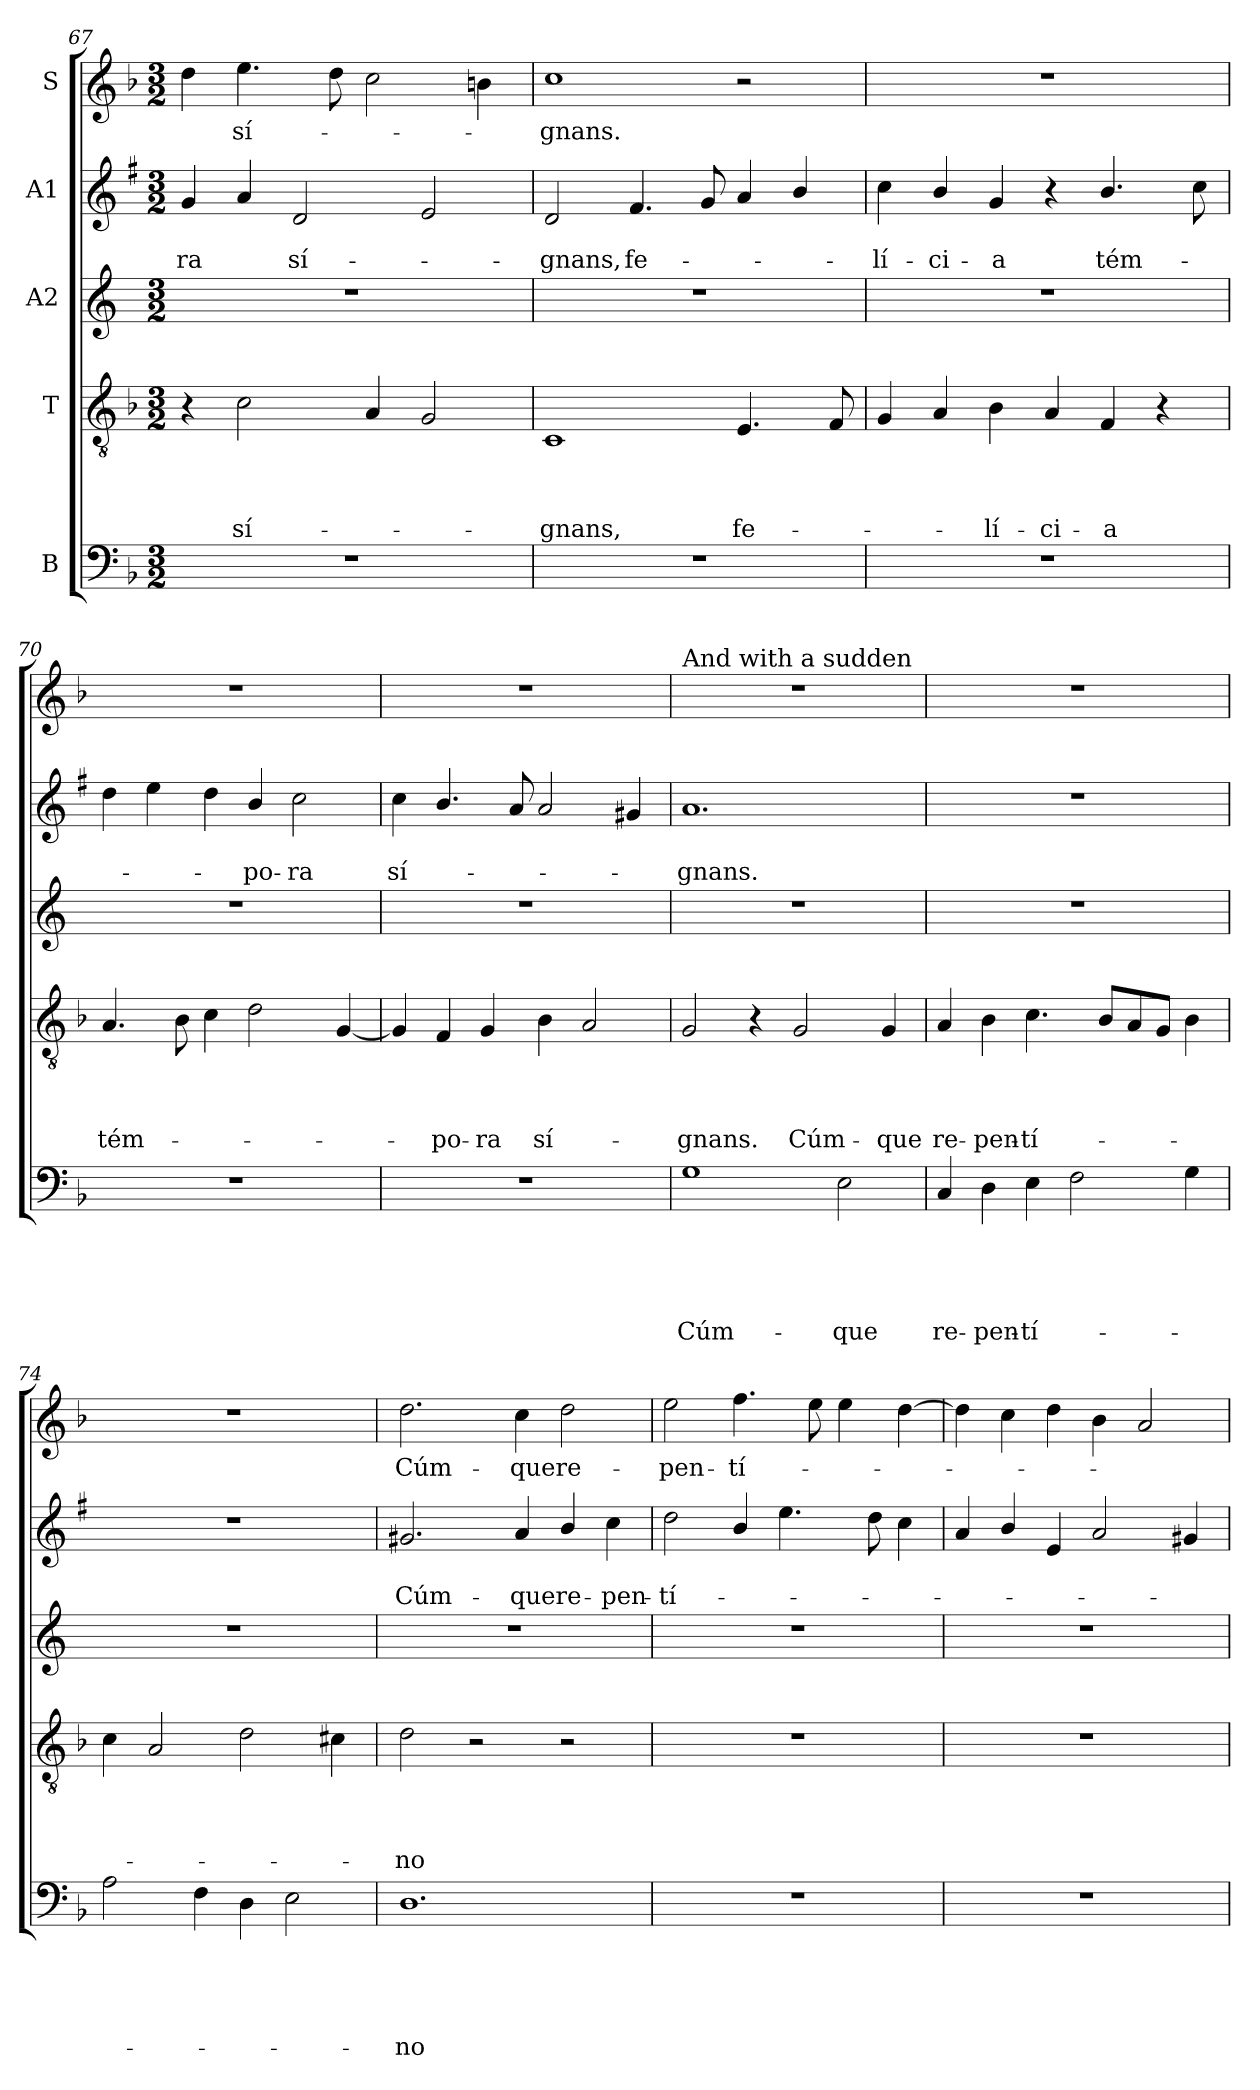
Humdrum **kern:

**kern	**text	**text	**text	**text	**text	**kern	**text	**text	**text	**text	**kern	**kern	**text	**text	**kern	**text
*part5	*part5	*part5	*part5	*part5	*part5	*part4	*part4	*part4	*part4	*part4	*part3	*part2	*part2	*part2	*part1	*part1
*staff5	*staff5	*staff5	*staff5	*staff5	*staff5	*staff4	*staff4	*staff4	*staff4	*staff4	*staff3	*staff2	*staff2	*staff2	*staff1	*staff1
*I"B	*	*	*	*	*	*I"T	*	*	*	*	*I"A2	*I"A1	*	*	*I"S	*
!!LO:LB:g=z
*clefF4	*	*	*	*	*	*clefGv2	*	*	*	*	*clefG2	*clefG2	*	*	*clefG2	*
*	*	*	*	*	*	*	*	*	*	*	*ITrd4c7	*ITrd1c2	*	*	*	*
*k[b-]	*	*	*	*	*	*k[b-]	*	*	*	*	*k[b-]	*k[b-]	*	*	*k[b-]	*
*F:	*	*	*	*	*	*F:	*	*	*	*	*F:	*F:	*	*	*F:	*
*M3/2	*	*	*	*	*	*M3/2	*	*	*	*	*M3/2	*M3/2	*	*	*M3/2	*
=67	=67	=67	=67	=67	=67	=67	=67	=67	=67	=67	=67	=67	=67	=67	=67	=67
!	!	!	!	!	!	!	!	!	!	!	!	!	!	!LO:LY:b	!	!
1.r	.	.	.	.	.	4r	.	.	.	.	1.r	4f/	.	-ra	4dd\	.
!	!	!	!	!	!	!	!	!	!	!LO:LY:b	!	!	!	!	!	!LO:LY:b
.	.	.	.	.	.	2c\	.	.	.	sí-	.	4g/	.	.	4.ee\	sí-
!	!	!	!	!	!	!	!	!	!	!	!	!	!	!LO:LY:b	!	!
.	.	.	.	.	.	.	.	.	.	.	.	2c/	.	sí-	.	.
.	.	.	.	.	.	.	.	.	.	.	.	.	.	.	8dd\	.
.	.	.	.	.	.	4A/	.	.	.	.	.	.	.	.	2cc\	.
.	.	.	.	.	.	2G/	.	.	.	.	.	2d/	.	.	.	.
.	.	.	.	.	.	.	.	.	.	.	.	.	.	.	4b\	.
=68	=68	=68	=68	=68	=68	=68	=68	=68	=68	=68	=68	=68	=68	=68	=68	=68
!	!	!	!	!	!	!	!	!	!	!LO:LY:b	!	!	!	!LO:LY:b	!	!LO:LY:b
1.r	.	.	.	.	.	1C	.	.	.	-gnans,	1.r	2c/	.	-gnans,	1cc	-gnans.
!	!	!	!	!	!	!	!	!	!	!	!	!	!	!LO:LY:b	!	!
.	.	.	.	.	.	.	.	.	.	.	.	4.e/	.	fe-	.	.
.	.	.	.	.	.	.	.	.	.	.	.	8f/	.	.	.	.
!	!	!	!	!	!	!	!	!	!	!LO:LY:b	!	!	!	!	!	!
.	.	.	.	.	.	4.E/	.	.	.	fe-	.	4g/	.	.	2r	.
.	.	.	.	.	.	.	.	.	.	.	.	4a/	.	.	.	.
.	.	.	.	.	.	8F/	.	.	.	.	.	.	.	.	.	.
=69	=69	=69	=69	=69	=69	=69	=69	=69	=69	=69	=69	=69	=69	=69	=69	=69
!	!	!	!	!	!	!	!	!	!	!	!	!	!	!LO:LY:b	!	!
1.r	.	.	.	.	.	4G/	.	.	.	.	1.r	4b-\	.	-lí-	1.r	.
!	!	!	!	!	!	!	!	!	!	!	!	!	!	!LO:LY:b	!	!
.	.	.	.	.	.	4A/	.	.	.	.	.	4a/	.	-ci-	.	.
!	!	!	!	!	!	!	!	!	!	!LO:LY:b	!	!	!	!LO:LY:b	!	!
.	.	.	.	.	.	4B-\	.	.	.	-lí-	.	4f/	.	-a	.	.
!	!	!	!	!	!	!	!	!	!	!LO:LY:b	!	!	!	!	!	!
.	.	.	.	.	.	4A/	.	.	.	-ci-	.	4r	.	.	.	.
!	!	!	!	!	!	!	!	!	!	!LO:LY:b	!	!	!	!LO:LY:b	!	!
.	.	.	.	.	.	4F/	.	.	.	-a	.	4.a/	.	tém-	.	.
.	.	.	.	.	.	4r	.	.	.	.	.	.	.	.	.	.
.	.	.	.	.	.	.	.	.	.	.	.	8b-\	.	.	.	.
=70	=70	=70	=70	=70	=70	=70	=70	=70	=70	=70	=70	=70	=70	=70	=70	=70
!	!	!	!	!	!	!	!	!	!	!LO:LY:b	!	!	!	!	!	!
1.r	.	.	.	.	.	4.A/	.	.	.	tém-	1.r	4cc\	.	.	1.r	.
.	.	.	.	.	.	.	.	.	.	.	.	4dd\	.	.	.	.
.	.	.	.	.	.	8B-\	.	.	.	.	.	.	.	.	.	.
.	.	.	.	.	.	4c\	.	.	.	.	.	4cc\	.	.	.	.
!	!	!	!	!	!	!	!	!	!	!	!	!	!	!LO:LY:b	!	!
.	.	.	.	.	.	2d\	.	.	.	.	.	4a/	.	-po-	.	.
!	!	!	!	!	!	!	!	!	!	!	!	!	!	!LO:LY:b	!	!
.	.	.	.	.	.	.	.	.	.	.	.	2b-\	.	-ra	.	.
.	.	.	.	.	.	[4G/	.	.	.	.	.	.	.	.	.	.
!!LO:PB:g=z
=71	=71	=71	=71	=71	=71	=71	=71	=71	=71	=71	=71	=71	=71	=71	=71	=71
!	!	!	!	!	!	!	!	!	!	!	!	!	!	!LO:LY:b	!	!
1.r	.	.	.	.	.	4G/]	.	.	.	.	1.r	4b-\	.	sí-	1.r	.
!	!	!	!	!	!	!	!	!	!	!LO:LY:b	!	!	!	!	!	!
.	.	.	.	.	.	4F/	.	.	.	-po-	.	4.a/	.	.	.	.
!	!	!	!	!	!	!	!	!	!	!LO:LY:b	!	!	!	!	!	!
.	.	.	.	.	.	4G/	.	.	.	-ra	.	.	.	.	.	.
.	.	.	.	.	.	.	.	.	.	.	.	8g/	.	.	.	.
!	!	!	!	!	!	!	!	!	!	!LO:LY:b	!	!	!	!	!	!
.	.	.	.	.	.	4B-\	.	.	.	sí-	.	2g/	.	.	.	.
.	.	.	.	.	.	2A/	.	.	.	.	.	.	.	.	.	.
.	.	.	.	.	.	.	.	.	.	.	.	4f#/	.	.	.	.
=72	=72	=72	=72	=72	=72	=72	=72	=72	=72	=72	=72	=72	=72	=72	=72	=72
!	!	!	!	!	!	!	!	!	!	!	!	!	!	!	!LO:TX:a:t=And with a sudden	!
!	!	!	!	!	!LO:LY:b	!	!	!	!	!LO:LY:b	!	!	!	!LO:LY:b	!	!
1G	.	.	.	.	Cúm-	2G/	.	.	.	-gnans.	1.r	1.g	.	-gnans.	1.r	.
.	.	.	.	.	.	4r	.	.	.	.	.	.	.	.	.	.
!	!	!	!	!	!	!	!	!	!	!LO:LY:b	!	!	!	!	!	!
.	.	.	.	.	.	2G/	.	.	.	Cúm-	.	.	.	.	.	.
!	!	!	!	!	!LO:LY:b	!	!	!	!	!	!	!	!	!	!	!
2E\	.	.	.	.	-que	.	.	.	.	.	.	.	.	.	.	.
!	!	!	!	!	!	!	!	!	!	!LO:LY:b	!	!	!	!	!	!
.	.	.	.	.	.	4G/	.	.	.	-que	.	.	.	.	.	.
=73	=73	=73	=73	=73	=73	=73	=73	=73	=73	=73	=73	=73	=73	=73	=73	=73
!	!	!	!	!	!LO:LY:b	!	!	!	!	!LO:LY:b	!	!	!	!	!	!
4C/	.	.	.	.	re-	4A/	.	.	.	re-	1.r	1.r	.	.	1.r	.
!	!	!	!	!	!LO:LY:b	!	!	!	!	!LO:LY:b	!	!	!	!	!	!
4D\	.	.	.	.	-pen-	4B-\	.	.	.	-pen-	.	.	.	.	.	.
!	!	!	!	!	!LO:LY:b	!	!	!	!	!LO:LY:b	!	!	!	!	!	!
4E\	.	.	.	.	-tí-	4.c\	.	.	.	-tí-	.	.	.	.	.	.
2F\	.	.	.	.	.	.	.	.	.	.	.	.	.	.	.	.
.	.	.	.	.	.	8B-/L	.	.	.	.	.	.	.	.	.	.
.	.	.	.	.	.	8A/	.	.	.	.	.	.	.	.	.	.
.	.	.	.	.	.	8G/J	.	.	.	.	.	.	.	.	.	.
4G\	.	.	.	.	.	4B-\	.	.	.	.	.	.	.	.	.	.
=74	=74	=74	=74	=74	=74	=74	=74	=74	=74	=74	=74	=74	=74	=74	=74	=74
2A\	.	.	.	.	.	4c\	.	.	.	.	1.r	1.r	.	.	1.r	.
.	.	.	.	.	.	2A/	.	.	.	.	.	.	.	.	.	.
4F\	.	.	.	.	.	.	.	.	.	.	.	.	.	.	.	.
4D\	.	.	.	.	.	2d\	.	.	.	.	.	.	.	.	.	.
2E\	.	.	.	.	.	.	.	.	.	.	.	.	.	.	.	.
.	.	.	.	.	.	4c#\	.	.	.	.	.	.	.	.	.	.
!!LO:LB:g=z
=75	=75	=75	=75	=75	=75	=75	=75	=75	=75	=75	=75	=75	=75	=75	=75	=75
!	!	!	!	!	!LO:LY:b	!	!	!	!	!LO:LY:b	!	!	!	!LO:LY:b	!	!LO:LY:b
1.D	.	.	.	.	-no	2d\	.	.	.	-no	1.r	2.f#X/	.	Cúm-	2.dd\	Cúm-
.	.	.	.	.	.	2r	.	.	.	.	.	.	.	.	.	.
!	!	!	!	!	!	!	!	!	!	!	!	!	!	!LO:LY:b	!	!LO:LY:b
.	.	.	.	.	.	.	.	.	.	.	.	4g/	.	-que	4cc\	-que
!	!	!	!	!	!	!	!	!	!	!	!	!	!	!LO:LY:b	!	!LO:LY:b
.	.	.	.	.	.	2r	.	.	.	.	.	4a/	.	re-	2dd\	re-
!	!	!	!	!	!	!	!	!	!	!	!	!	!	!LO:LY:b	!	!
.	.	.	.	.	.	.	.	.	.	.	.	4b-\	.	-pen-	.	.
=76	=76	=76	=76	=76	=76	=76	=76	=76	=76	=76	=76	=76	=76	=76	=76	=76
!	!	!	!	!	!	!	!	!	!	!	!	!	!	!LO:LY:b	!	!LO:LY:b
1.r	.	.	.	.	.	1.r	.	.	.	.	1.r	2cc\	.	-tí-	2ee\	-pen-
!	!	!	!	!	!	!	!	!	!	!	!	!	!	!	!	!LO:LY:b
.	.	.	.	.	.	.	.	.	.	.	.	4a/	.	.	4.ff\	-tí-
.	.	.	.	.	.	.	.	.	.	.	.	4.dd\	.	.	.	.
.	.	.	.	.	.	.	.	.	.	.	.	.	.	.	8ee\	.
.	.	.	.	.	.	.	.	.	.	.	.	.	.	.	4ee\	.
.	.	.	.	.	.	.	.	.	.	.	.	8cc\	.	.	.	.
.	.	.	.	.	.	.	.	.	.	.	.	4b-\	.	.	[4dd\	.
=77	=77	=77	=77	=77	=77	=77	=77	=77	=77	=77	=77	=77	=77	=77	=77	=77
1.r	.	.	.	.	.	1.r	.	.	.	.	1.r	4g/	.	.	4dd\]	.
.	.	.	.	.	.	.	.	.	.	.	.	4a/	.	.	4cc\	.
.	.	.	.	.	.	.	.	.	.	.	.	4d/	.	.	4dd\	.
.	.	.	.	.	.	.	.	.	.	.	.	2g/	.	.	4b-\	.
.	.	.	.	.	.	.	.	.	.	.	.	.	.	.	2a/	.
.	.	.	.	.	.	.	.	.	.	.	.	4f#/	.	.	.	.
=	=	=	=	=	=	=	=	=	=	=	=	=	=	=	=	=
*-	*-	*-	*-	*-	*-	*-	*-	*-	*-	*-	*-	*-	*-	*-	*-	*-
